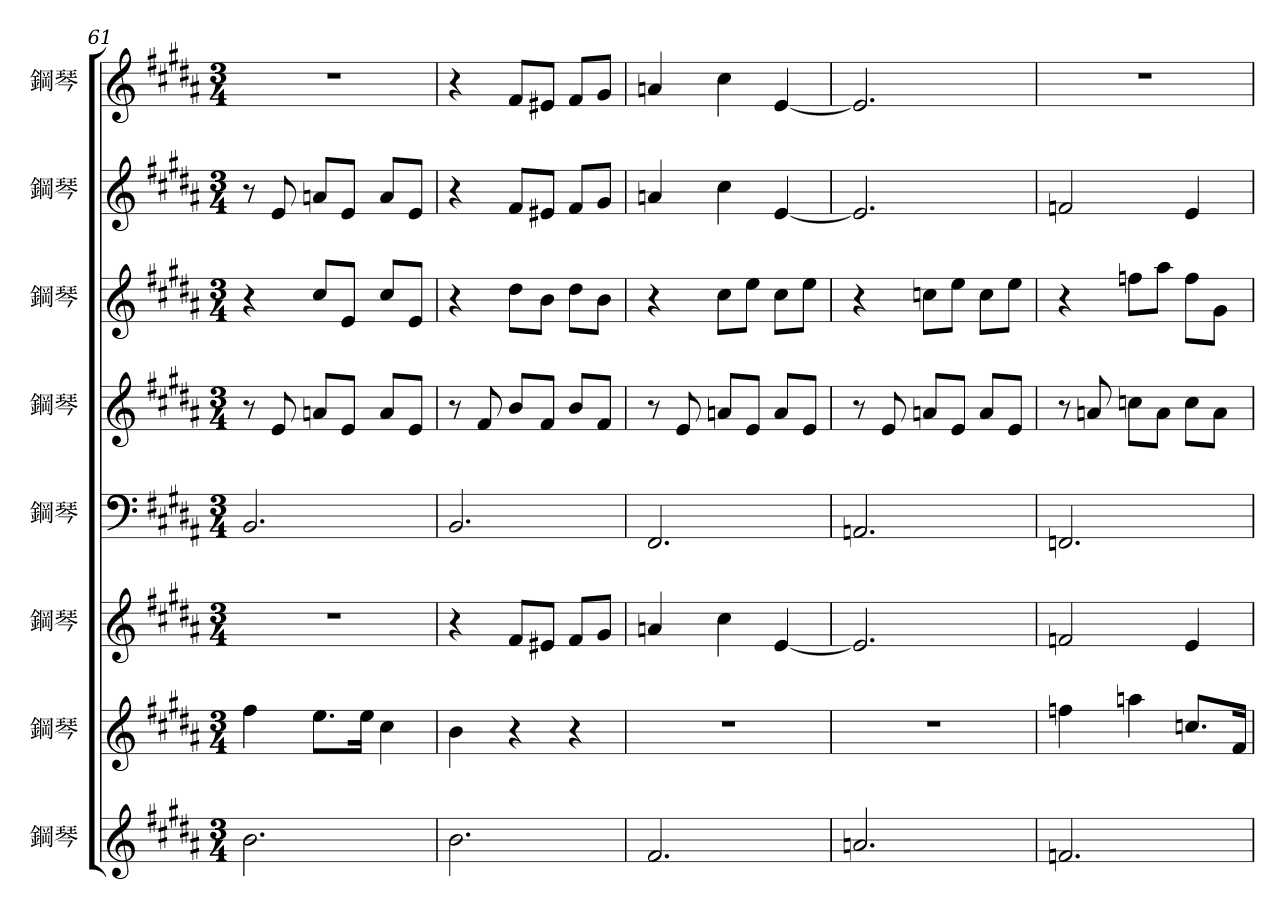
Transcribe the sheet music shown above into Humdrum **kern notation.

**kern	**kern	**kern	**kern	**kern	**kern	**kern	**kern
*part8	*part7	*part6	*part5	*part4	*part3	*part2	*part1
*staff8	*staff7	*staff6	*staff5	*staff4	*staff3	*staff2	*staff1
*I"鋼琴	*I"鋼琴	*I"鋼琴	*I"鋼琴	*I"鋼琴	*I"鋼琴	*I"鋼琴	*I"鋼琴
*clefG2	*clefG2	*clefG2	*clefF4	*clefG2	*clefG2	*clefG2	*clefG2
*k[f#c#g#d#a#]	*k[f#c#g#d#a#]	*k[f#c#g#d#a#]	*k[f#c#g#d#a#]	*k[f#c#g#d#a#]	*k[f#c#g#d#a#]	*k[f#c#g#d#a#]	*k[f#c#g#d#a#]
*M3/4	*M3/4	*M3/4	*M3/4	*M3/4	*M3/4	*M3/4	*M3/4
=61	=61	=61	=61	=61	=61	=61	=61
2.b\	4ff#\	2.r	2.BB/	8r	4r	8r	2.r
.	.	.	.	8e/	.	8e/	.
.	8.ee\L	.	.	8an/L	8cc#/L	8an/L	.
.	.	.	.	8e/J	8e/J	8e/J	.
.	16ee\Jk	.	.	.	.	.	.
.	4cc#\	.	.	8a/L	8cc#/L	8a/L	.
.	.	.	.	8e/J	8e/J	8e/J	.
=62	=62	=62	=62	=62	=62	=62	=62
2.b\	4b\	4r	2.BB/	8r	4r	4r	4r
.	.	.	.	8f#/	.	.	.
.	4r	8f#/L	.	8b/L	8dd#\L	8f#/L	8f#/L
.	.	8e#X/J	.	8f#/J	8b\J	8e#X/J	8e#X/J
.	4r	8f#/L	.	8b/L	8dd#\L	8f#/L	8f#/L
.	.	8g#/J	.	8f#/J	8b\J	8g#/J	8g#/J
!!LO:PB:g=z
=63	=63	=63	=63	=63	=63	=63	=63
2.f#/	2.r	4an/	2.FF#/	8r	4r	4an/	4an/
.	.	.	.	8e/	.	.	.
.	.	4cc#\	.	8an/L	8cc#\L	4cc#\	4cc#\
.	.	.	.	8e/J	8ee\J	.	.
.	.	[4e/	.	8a/L	8cc#\L	[4e/	[4e/
.	.	.	.	8e/J	8ee\J	.	.
=64	=64	=64	=64	=64	=64	=64	=64
2.an/	2.r	2.e/]	2.AAn/	8r	4r	2.e/]	2.e/]
.	.	.	.	8e/	.	.	.
.	.	.	.	8an/L	8ccn\L	.	.
.	.	.	.	8e/J	8ee\J	.	.
.	.	.	.	8a/L	8cc\L	.	.
.	.	.	.	8e/J	8ee\J	.	.
=65	=65	=65	=65	=65	=65	=65	=65
2.fn/	4ffn\	2fn/	2.FFn/	8r	4r	2fn/	2.r
.	.	.	.	8an/	.	.	.
.	4aan\	.	.	8ccn\L	8ffn\L	.	.
.	.	.	.	8a\J	8aa#\J	.	.
.	8.ccn/L	4e/	.	8cc\L	8ff\L	4e/	.
.	.	.	.	8a\J	8g#\J	.	.
.	16f#/Jk	.	.	.	.	.	.
=	=	=	=	=	=	=	=
*-	*-	*-	*-	*-	*-	*-	*-
